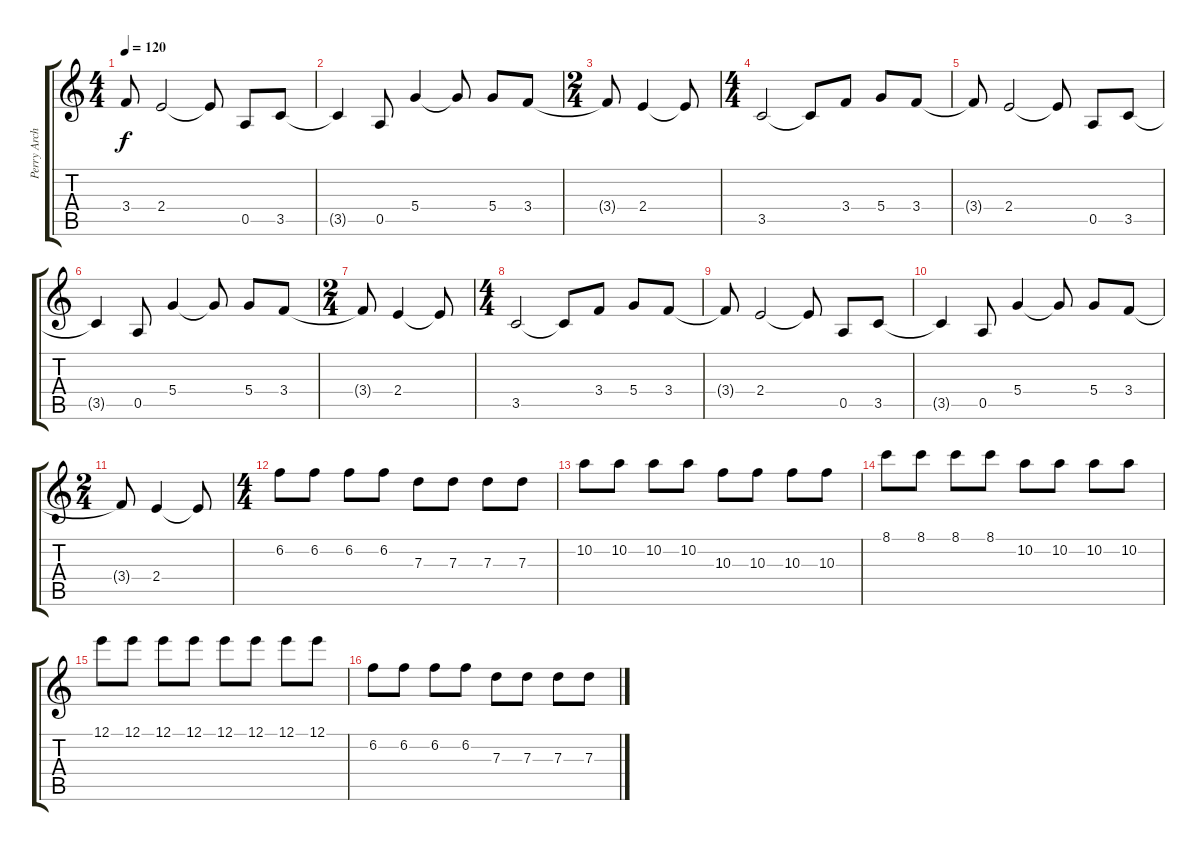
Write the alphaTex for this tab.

\track ("Perry Archangelo Bamonte" "Perry Arch") {instrument overdrivenguitar}
\staff {score tabs}
\tuning (E4 B3 G3 D3 A2 E2) {hide}
\ts (4 4)
\tempo 120
\clef g2
\ks c
3.4{t}.8{dy f} 2.4.2 2.4{t}.8 0.5.8 3.5.8 |
3.5{t}.4 0.5.8 5.4.4 5.4{t}.8 5.4.8 3.4.8 |
\ts (2 4)
3.4{t}.8 2.4.4 2.4{t}.8 |
\ts (4 4)
3.5.2 3.5{t}.8 3.4.8 5.4.8 3.4.8 |
3.4{t}.8 2.4.2 2.4{t}.8 0.5.8 3.5.8 |
3.5{t}.4 0.5.8 5.4.4 5.4{t}.8 5.4.8 3.4.8 |
\ts (2 4)
3.4{t}.8 2.4.4 2.4{t}.8 |
\ts (4 4)
3.5.2 3.5{t}.8 3.4.8 5.4.8 3.4.8 |
3.4{t}.8 2.4.2 2.4{t}.8 0.5.8 3.5.8 |
3.5{t}.4 0.5.8 5.4.4 5.4{t}.8 5.4.8 3.4.8 |
\ts (2 4)
3.4{t}.8 2.4.4 2.4{t}.8 |
\ts (4 4)
6.2.8{instrument overdrivenguitar} 6.2.8 6.2.8 6.2.8 7.3.8 7.3.8 7.3.8 7.3.8 |
10.2.8{instrument overdrivenguitar} 10.2.8 10.2.8 10.2.8 10.3.8 10.3.8 10.3.8 10.3.8 |
8.1.8{instrument overdrivenguitar} 8.1.8 8.1.8 8.1.8 10.2.8 10.2.8 10.2.8 10.2.8 |
12.1.8 12.1.8 12.1.8 12.1.8 12.1.8 12.1.8 12.1.8 12.1.8 |
6.2.8{instrument overdrivenguitar} 6.2.8 6.2.8 6.2.8 7.3.8 7.3.8 7.3.8 7.3.8
